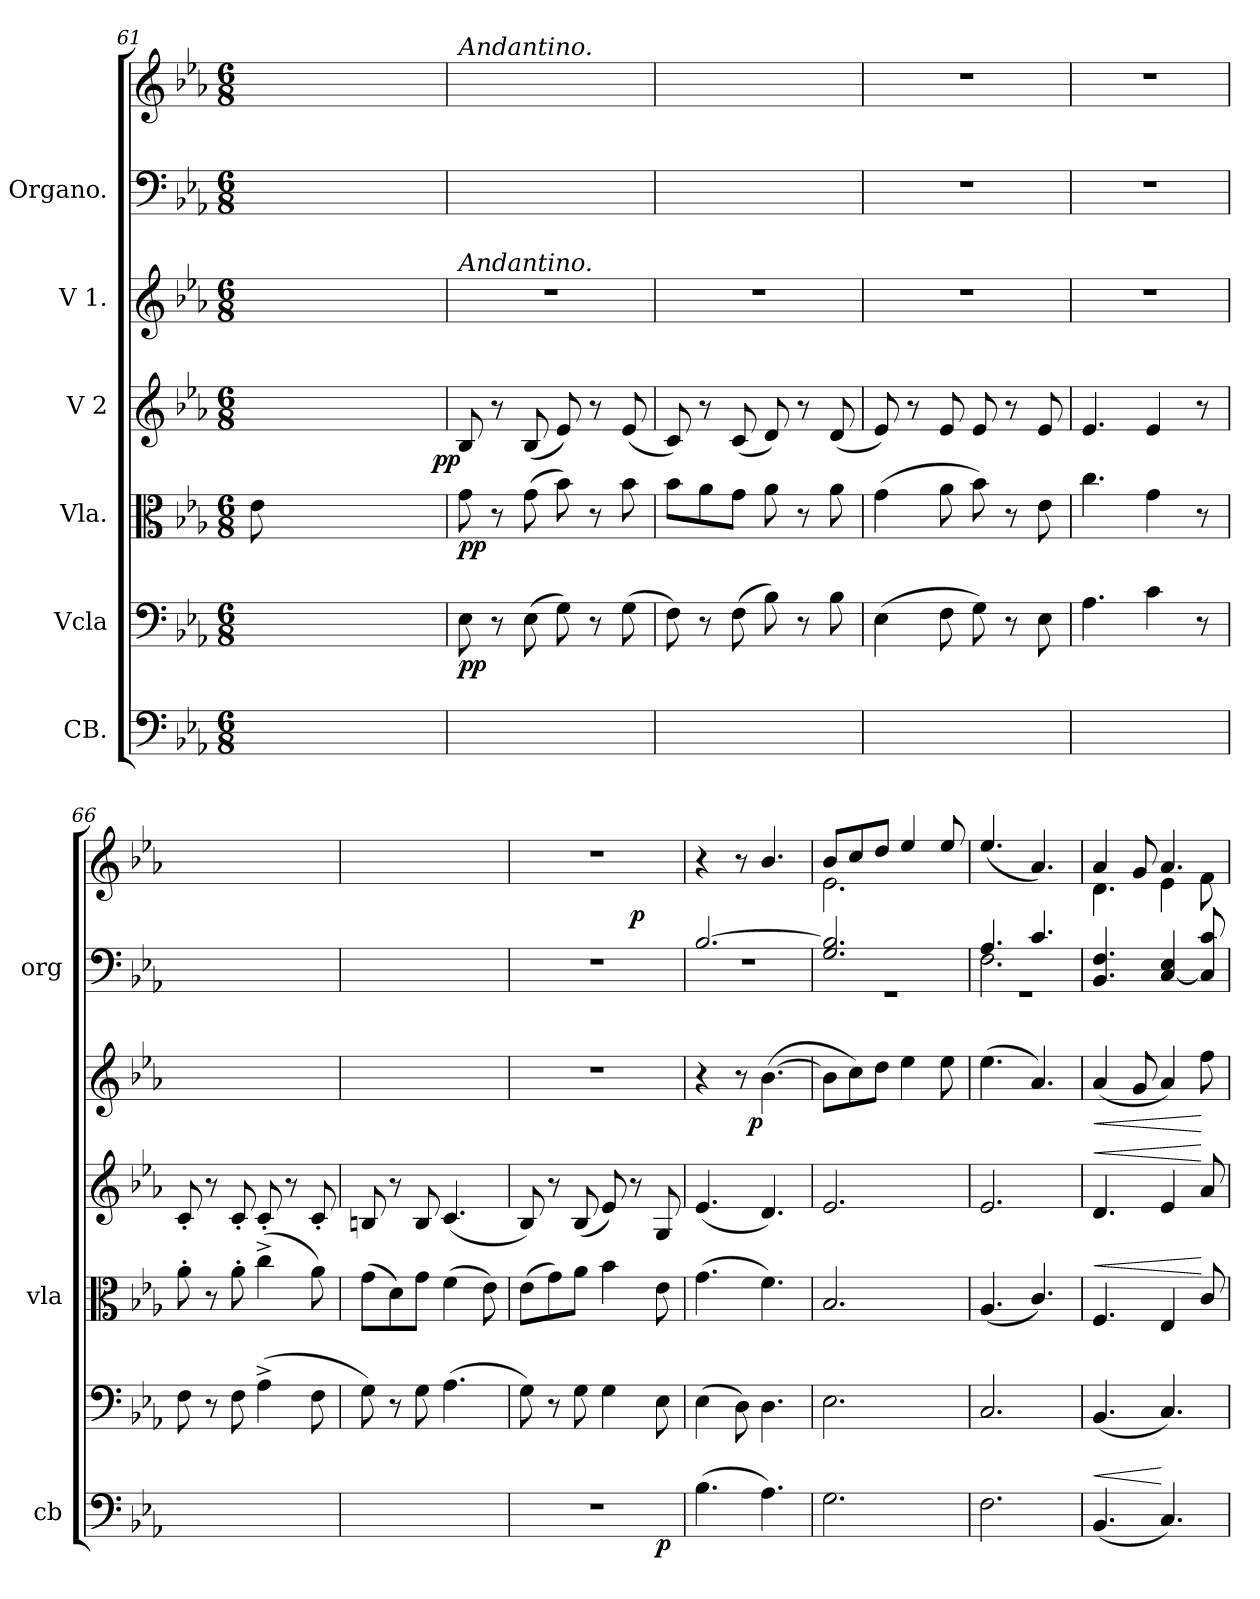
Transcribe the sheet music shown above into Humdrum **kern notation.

**kern	**dynam	**kern	**dynam	**kern	**dynam	**kern	**dynam	**kern	**dynam	**kern	**kern	**dynam
*part6	*part6	*part5	*part5	*part4	*part4	*part3	*part3	*part2	*part2	*part1	*part1	*part1
*staff7	*staff7	*staff6	*staff6	*staff5	*staff5	*staff4	*staff4	*staff3	*staff3	*staff2	*staff1	*staff1/2
*I"CB.	*	*I"Vcla	*	*I"Vla.	*	*I"V 2	*	*I"V 1.	*	*I"Organo.	*	*
*I'cb	*	*	*	*I'vla	*	*	*	*	*	*I'org	*	*
*clefF4	*	*clefF4	*	*clefC3	*	*clefG2	*	*clefG2	*	*clefF4	*clefG2	*
*k[b-e-a-]	*	*k[b-e-a-]	*	*k[b-e-a-]	*	*k[b-e-a-]	*	*k[b-e-a-]	*	*k[b-e-a-]	*k[b-e-a-]	*
*E-:	*	*E-:	*	*E-:	*	*E-:	*	*E-:	*	*E-:	*E-:	*
*M6/8	*	*M6/8	*	*M6/8	*	*M6/8	*	*M6/8	*	*M6/8	*M6/8	*
=61	=61	=61	=61	=61	=61	=61	=61	=61	=61	=61	=61	=61
2.ryy	.	2.ryy	.	8e-\	.	2.ryy	.	2.ryy	.	2.ryy	2.ryy	.
.	.	.	.	8ryy	.	.	.	.	.	.	.	.
.	.	.	.	8ryy	.	.	.	.	.	.	.	.
.	.	.	.	8ryy	.	.	.	.	.	.	.	.
.	.	.	.	8ryy	.	.	.	.	.	.	.	.
.	.	.	.	8ryy	.	.	.	.	.	.	.	.
=62	=62	=62	=62	=62	=62	=62	=62	=62	=62	=62	=62	=62
!	!	!	!	!	!	!	!	!	!	!	!LO:TX:a:i:t=Andantino.	!
!	!	!	!	!	!	!	!	!LO:TX:a:i:t=Andantino.	!	!	!	!
!	!	!	!	!	!LO:DY:b	!	!LO:DY:b:rj	!	!	!	!	!
2.ryy	.	8E-\	pp	8g\	pp	8B-/	pp	2.r	.	2.ryy	2.ryy	.
.	.	8r	.	8r	.	8r	.	.	.	.	.	.
.	.	(>8E-\	.	(>8g\	.	(<8B-/	.	.	.	.	.	.
.	.	8G\)	.	8b-\)	.	8e-/)	.	.	.	.	.	.
.	.	8r	.	8r	.	8r	.	.	.	.	.	.
.	.	(>8G\	.	8b-\	.	(<8e-/	.	.	.	.	.	.
=63	=63	=63	=63	=63	=63	=63	=63	=63	=63	=63	=63	=63
2.ryy	.	8F\)	.	8b-\L	.	8c/)	.	2.r	.	2.ryy	2.ryy	.
.	.	8r	.	8a-\	.	8r	.	.	.	.	.	.
.	.	(>8F\	.	8g\J	.	(<8c/	.	.	.	.	.	.
.	.	8B-\)	.	8a-\	.	8d/)	.	.	.	.	.	.
.	.	8r	.	8r	.	8r	.	.	.	.	.	.
.	.	8B-\	.	8a-\	.	(<8d/	.	.	.	.	.	.
=64	=64	=64	=64	=64	=64	=64	=64	=64	=64	=64	=64	=64
2.ryy	.	(>4E-\	.	(>4g\	.	8e-/)	.	2.r	.	2.r	2.r	.
.	.	.	.	.	.	8r	.	.	.	.	.	.
.	.	8F\	.	8a-\	.	8e-/	.	.	.	.	.	.
.	.	8G\)	.	8b-\)	.	8e-/	.	.	.	.	.	.
.	.	8r	.	8r	.	8r	.	.	.	.	.	.
.	.	8E-\	.	8e-\	.	8e-/	.	.	.	.	.	.
=65	=65	=65	=65	=65	=65	=65	=65	=65	=65	=65	=65	=65
2.ryy	.	4.A-\	.	4.cc\	.	4.e-/	.	2.r	.	2.r	2.r	.
.	.	4c\	.	4g\	.	4e-/	.	.	.	.	.	.
.	.	8r	.	8r	.	8r	.	.	.	.	.	.
=66	=66	=66	=66	=66	=66	=66	=66	=66	=66	=66	=66	=66
2.ryy	.	8F\	.	8a-'\	.	8c'/	.	2.ryy	.	2.ryy	2.ryy	.
.	.	8r	.	8r	.	8r	.	.	.	.	.	.
.	.	8F\	.	8a-'\	.	8c'/	.	.	.	.	.	.
.	.	(>4A-^>\	.	(>4cc^>\	.	8c'/	.	.	.	.	.	.
.	.	.	.	.	.	8r	.	.	.	.	.	.
.	.	8F\	.	8a-\)	.	8c'/	.	.	.	.	.	.
=67	=67	=67	=67	=67	=67	=67	=67	=67	=67	=67	=67	=67
2.ryy	.	8G\)	.	(>8g\L	.	8Bn/	.	2.ryy	.	2.ryy	2.ryy	.
.	.	8r	.	8d\)	.	8r	.	.	.	.	.	.
.	.	8G\	.	8g\J	.	8B/	.	.	.	.	.	.
.	.	(>4.A-\	.	(>4f\	.	(<4.c/	.	.	.	.	.	.
.	.	.	.	8e-\)	.	.	.	.	.	.	.	.
=68	=68	=68	=68	=68	=68	=68	=68	=68	=68	=68	=68	=68
*^	*	*	*	*	*	*	*	*	*	*	*^	*
2.r	2ryy	.	8G\)	.	(>8e-\L	.	8B-/)	.	2.r	.	2.r	2.r	2ryy	.
.	.	.	8r	.	8g\)	.	8r	.	.	.	.	.	.	.
.	.	.	8G\	.	8a-\J	.	(<8B-/	.	.	.	.	.	.	.
.	.	.	4G\	.	4b-\	.	8e-/)	.	.	.	.	.	.	.
.	8ryy	.	.	.	.	.	8r	.	.	.	.	.	4ryy	p
!	!	!LO:DY:b	!	!	!	!	!	!	!	!	!	!	!	!
.	8ryy	p	8E-\	.	8e-\	.	8G/	.	.	.	.	.	.	.
*v	*v	*	*	*	*	*	*	*	*	*	*	*v	*v	*
=69	=69	=69	=69	=69	=69	=69	=69	=69	=69	=69	=69	=69
*	*	*	*	*	*	*	*	*	*	*^	*	*
(>4.B-\	.	(>4E-\	.	(>4.g\	.	(<4.e-/	.	4r	.	[2.B-/	2.rF	4r	.
.	.	8D\)	.	.	.	.	.	8r	.	.	.	8r	.
!	!LO:DY:b	!	!	!	!	!	!	!	!LO:DY:b:rj	!	!	!	!
4.A-\)	p&colon;	4.D\	.	4.f\)	.	4.d/)	.	(>[4.b-\	p	.	.	4.b-/	.
=70	=70	=70	=70	=70	=70	=70	=70	=70	=70	=70	=70	=70	=70
*	*	*	*	*	*	*	*	*	*	*	*	*^	*
2.G\	.	2.E-\	.	2.B-/	.	2.e-/	.	8b-\L]	.	2.G/ 2.B-]/	2.rGG	8b-/L	2.e-\	.
.	.	.	.	.	.	.	.	8cc\)	.	.	.	8cc/	.	.
.	.	.	.	.	.	.	.	8dd\J	.	.	.	8dd/J	.	.
.	.	.	.	.	.	.	.	4ee-\	.	.	.	4ee-/	.	.
.	.	.	.	.	.	.	.	8ee-\	.	.	.	8ee-/	.	.
*	*	*	*	*	*	*	*	*	*	*	*	*v	*v	*
=71	=71	=71	=71	=71	=71	=71	=71	=71	=71	=71	=71	=71	=71
*	*	*	*	*	*	*	*	*	*	*	*^	*	*
2.F\	.	2.C/	.	(<4.A-/	.	2.e-/	.	(>4.ee-\	.	4.A-/	2.F\	2.rGG	(>4.ee-/	.
.	.	.	.	4.c/)	.	.	.	4.a-/)	.	4.c/	.	.	4.a-/)	.
*	*	*	*	*	*	*	*	*	*	*v	*v	*v	*	*
=72	=72	=72	=72	=72	=72	=72	=72	=72	=72	=72	=72	=72
!	!LO:HP:a	!	!	!	!LO:HP:a	!	!LO:HP:a	!	!LO:HP:b	!	!	!
*	*	*	*	*	*	*	*	*	*	*	*^	*
(<4.BB-/	<	(<4.BB-/	.	4.F/	<	4.d/	<	(<4a-/	<	4.BB-/ 4.F/	4a-/	4.d\	.
.	.	.	.	.	.	.	.	8g/	.	.	8g/	.	.
4.C/)	[	4.C/)	.	4E-/	.	4e-/	.	4a-/)	.	[4C/ 4E-/	4.a-/	4e-\	.
.	.	.	.	8c/	[	8a-/	[	8ff\	[	8C]/ 8c/	.	8f\	.
*	*	*	*	*	*	*	*	*	*	*	*v	*v	*
=	=	=	=	=	=	=	=	=	=	=	=	=
*-	*-	*-	*-	*-	*-	*-	*-	*-	*-	*-	*-	*-
